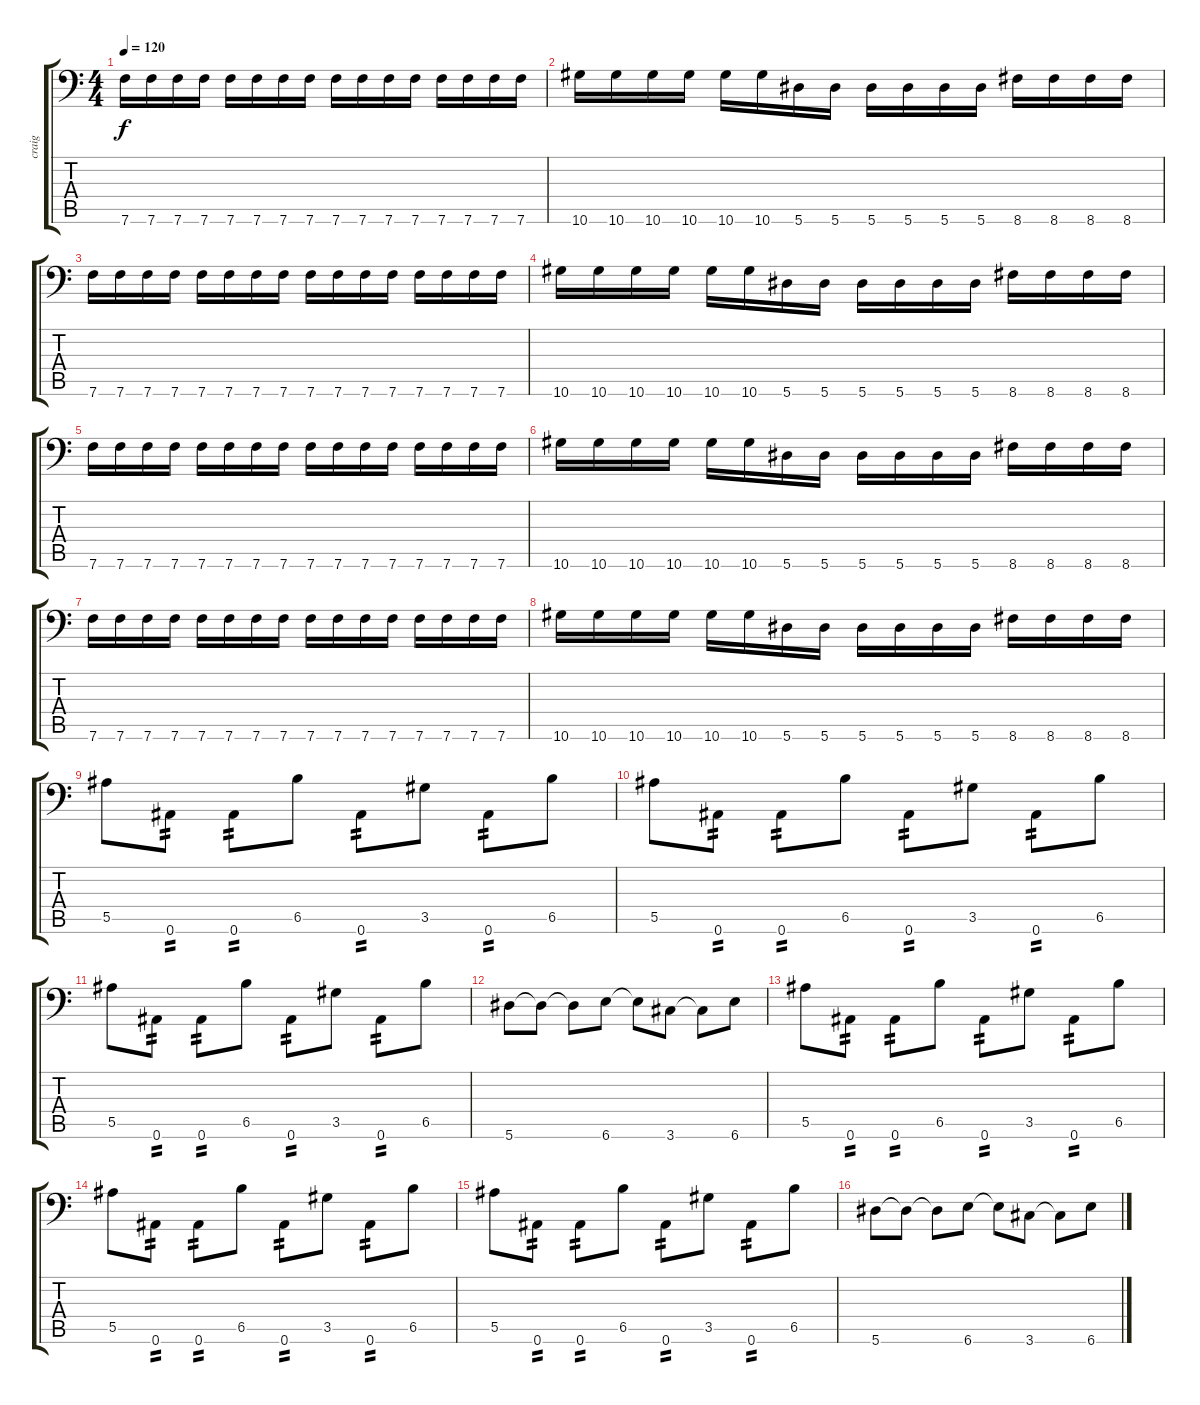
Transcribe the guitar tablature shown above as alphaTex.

\track ("craig" "craig") {instrument slapbass2}
\staff {score tabs}
\tuning (C4 G3 Eb3 Bb2 F2 Bb1) {hide}
\ts (4 4)
\tempo 120
\clef f4
\ks c
7.6.16{dy f} 7.6.16 7.6.16 7.6.16 7.6.16 7.6.16 7.6.16 7.6.16 7.6.16 7.6.16 7.6.16 7.6.16 7.6.16 7.6.16 7.6.16 7.6.16 |
10.6.16 10.6.16 10.6.16 10.6.16 10.6.16 10.6.16 5.6.16 5.6.16 5.6.16 5.6.16 5.6.16 5.6.16 8.6.16 8.6.16 8.6.16 8.6.16 |
7.6.16 7.6.16 7.6.16 7.6.16 7.6.16 7.6.16 7.6.16 7.6.16 7.6.16 7.6.16 7.6.16 7.6.16 7.6.16 7.6.16 7.6.16 7.6.16 |
10.6.16 10.6.16 10.6.16 10.6.16 10.6.16 10.6.16 5.6.16 5.6.16 5.6.16 5.6.16 5.6.16 5.6.16 8.6.16 8.6.16 8.6.16 8.6.16 |
7.6.16 7.6.16 7.6.16 7.6.16 7.6.16 7.6.16 7.6.16 7.6.16 7.6.16 7.6.16 7.6.16 7.6.16 7.6.16 7.6.16 7.6.16 7.6.16 |
10.6.16 10.6.16 10.6.16 10.6.16 10.6.16 10.6.16 5.6.16 5.6.16 5.6.16 5.6.16 5.6.16 5.6.16 8.6.16 8.6.16 8.6.16 8.6.16 |
7.6.16 7.6.16 7.6.16 7.6.16 7.6.16 7.6.16 7.6.16 7.6.16 7.6.16 7.6.16 7.6.16 7.6.16 7.6.16 7.6.16 7.6.16 7.6.16 |
10.6.16 10.6.16 10.6.16 10.6.16 10.6.16 10.6.16 5.6.16 5.6.16 5.6.16 5.6.16 5.6.16 5.6.16 8.6.16 8.6.16 8.6.16 8.6.16 |
5.5.8 0.6.8{tp 2} 0.6.8{tp 2} 6.5.8 0.6.8{tp 2} 3.5.8 0.6.8{tp 2} 6.5.8 |
5.5.8 0.6.8{tp 2} 0.6.8{tp 2} 6.5.8 0.6.8{tp 2} 3.5.8 0.6.8{tp 2} 6.5.8 |
5.5.8 0.6.8{tp 2} 0.6.8{tp 2} 6.5.8 0.6.8{tp 2} 3.5.8 0.6.8{tp 2} 6.5.8 |
5.6.8 5.6{t}.8 5.6{t}.8 6.6.8 6.6{t}.8 3.6.8 3.6{t}.8 6.6.8 |
5.5.8 0.6.8{tp 2} 0.6.8{tp 2} 6.5.8 0.6.8{tp 2} 3.5.8 0.6.8{tp 2} 6.5.8 |
5.5.8 0.6.8{tp 2} 0.6.8{tp 2} 6.5.8 0.6.8{tp 2} 3.5.8 0.6.8{tp 2} 6.5.8 |
5.5.8 0.6.8{tp 2} 0.6.8{tp 2} 6.5.8 0.6.8{tp 2} 3.5.8 0.6.8{tp 2} 6.5.8 |
5.6.8 5.6{t}.8 5.6{t}.8 6.6.8 6.6{t}.8 3.6.8 3.6{t}.8 6.6.8
